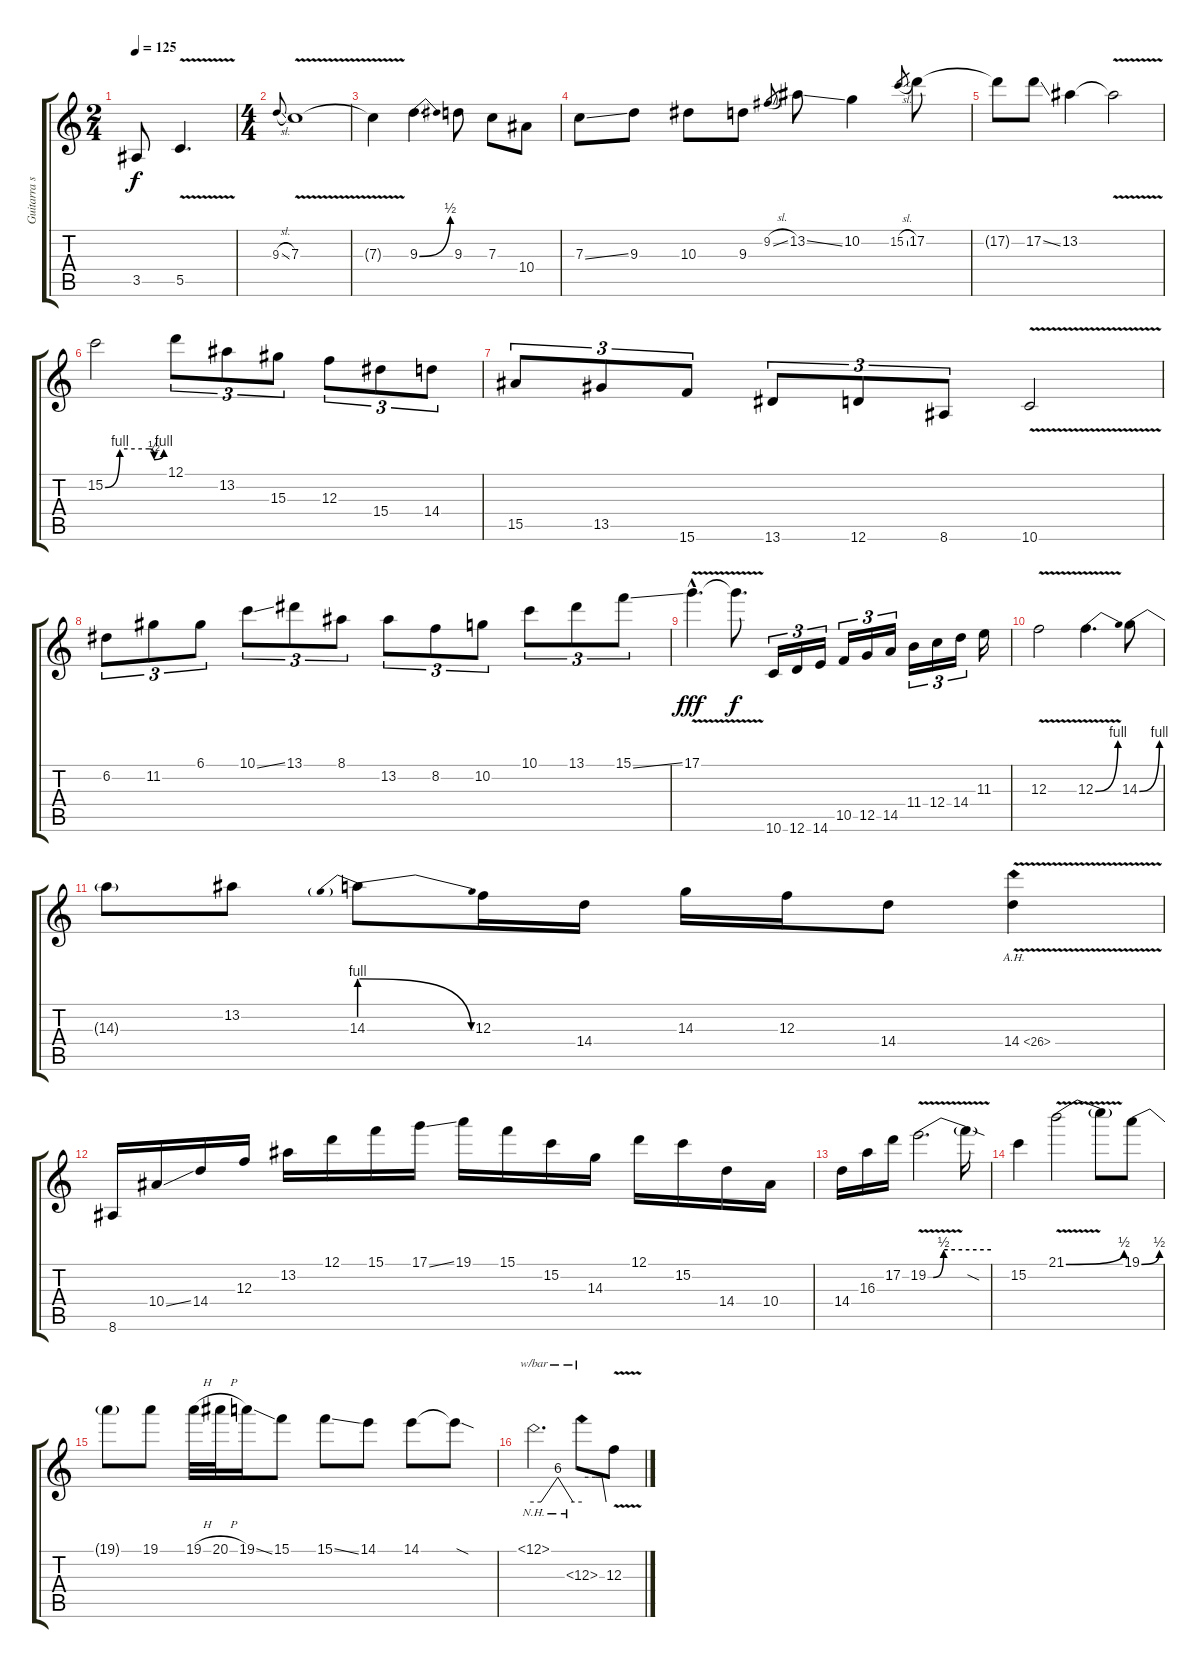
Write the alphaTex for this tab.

\track ("Guitarra solo" "Guitarra s") {instrument distortionguitar}
\staff {score tabs}
\tuning (D4 A3 F3 C3 G2 D2) {hide}
\ts (2 4)
\tempo 125
\clef g2
\ks c
3.5.8{dy f} 5.5{v}.4{d} |
\ts (4 4)
9.3{sl}.8{gr onbeat} 7.3{v}.1 |
7.3{t}.4 9.3{be (bend 0 0 60 2)}.4{d} 9.3.8 7.3.8 10.4.8 |
7.3{ss}.8 9.3.8 10.3.8 9.3.8 9.2{sl}.8{gr} 13.2{ss}.8 10.2.4 15.2{sl}.8{gr} 17.2.8 |
17.2{t}.8 17.2{ss}.8 13.2.4 13.2{v t}.2 |
15.2{be (custom 0 0 15 4 45 4 50 2 60 4)}.2 12.1.8{tu (3 2)} 13.2.8{tu (3 2)} 15.3.8{tu (3 2)} 12.3.8{tu (3 2)} 15.4.8{tu (3 2)} 14.4.8{tu (3 2)} |
15.5.8{tu (3 2)} 13.5.8{tu (3 2)} 15.6.8{tu (3 2)} 13.6.8{tu (3 2)} 12.6.8{tu (3 2)} 8.6.8{tu (3 2)} 10.6{v}.2 |
6.2.8{tu (3 2)} 11.2.8{tu (3 2)} 6.1.8{tu (3 2)} 10.1{ss}.8{tu (3 2)} 13.1.8{tu (3 2)} 8.1.8{tu (3 2)} 13.2.8{tu (3 2)} 8.2.8{tu (3 2)} 10.2.8{tu (3 2)} 10.1.8{tu (3 2)} 13.1.8{tu (3 2)} 15.1{ss}.8{tu (3 2)} |
17.1{v hac}.4{d dy fff} 17.1{t}.8{d dy f} 10.6.16{tu (3 2)} 12.6.16{tu (3 2)} 14.6.16{tu (3 2) beam splitsecondary} 10.5.16{tu (3 2)} 12.5.16{tu (3 2)} 14.5.16{tu (3 2) beam splitsecondary} 11.4.16{tu (3 2)} 12.4.16{tu (3 2)} 14.4.16{tu (3 2) beam splitsecondary} 11.3.16 |
12.3{v}.2 12.3{be (bend 0 0 60 4) v}.4{d} 14.3{be (bend 0 0 60 4)}.8 |
14.3{t}.8 13.2.8 14.3{be (prebendrelease 0 4 60 0)}.8 12.3.16 14.4.16 14.3.16 12.3.16 14.4.8 14.4{ah 12 v}.4 |
8.6.16 10.4{ss}.16 14.4.16 12.3.16 13.2.16 12.1.16 15.1.16 17.1{ss}.16 19.1.16 15.1.16 15.2.16 14.3.16 12.1.16 15.2.16 14.4.16 10.4.16 |
14.4.16 16.3.16 17.2.16 19.2{be (custom 0 0 5 0 15 2 60 2) v}.2{d} 19.2{sod t}.16 |
15.2.4 21.1{be (bend 0 0 60 2) v}.2 21.1{t}.8 19.1{be (bend 0 0 60 2)}.8 |
19.1{t}.8 19.1.8 19.1{h}.32 20.1{h}.32 19.1{ss}.16 15.1.8 15.1{ss}.8 14.1.8 14.1.8 14.1{sod t}.8 |
12.1{nh}.2{d tbe (custom default 0 0 9 0 30 24 49 0 60 0)} 12.3{nh}.8{tbe (custom default 0 24 34 24 50 24 60 0)} 12.3{v}.8
